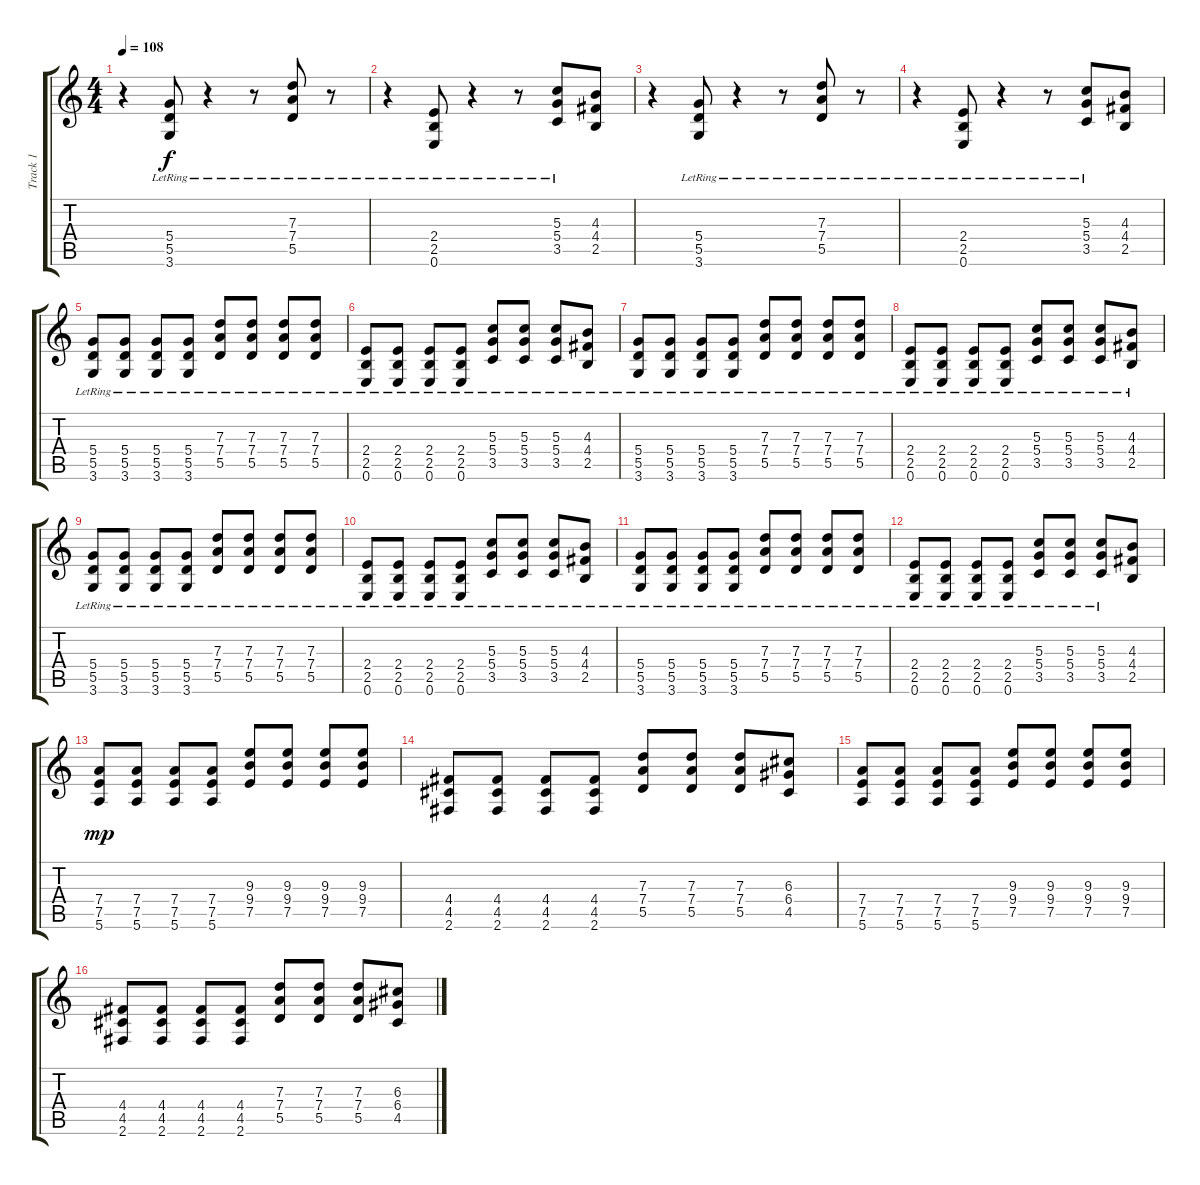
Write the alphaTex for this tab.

\track ("Track 1" "Track 1") {instrument distortionguitar}
\staff {score tabs}
\tuning (E4 B3 G3 D3 A2 E2) {hide}
\ts (4 4)
\tempo 108
\clef g2
\ks c
r.4{dy f} (5.4{lr} 5.5 3.6).8 r.4 r.8 (7.3 7.4{lr} 5.5).8 r.8 |
r.4 (2.4{lr} 2.5 0.6).8 r.4 r.8 (5.3 5.4{lr} 3.5).8 (4.3 4.4 2.5).8 |
r.4 (5.4{lr} 5.5 3.6).8 r.4 r.8 (7.3 7.4{lr} 5.5).8 r.8 |
r.4 (2.4{lr} 2.5 0.6).8 r.4 r.8 (5.3 5.4{lr} 3.5).8 (4.3 4.4 2.5).8 |
(5.4{lr} 5.5 3.6).8 (5.4{lr} 5.5 3.6).8 (5.4{lr} 5.5 3.6).8 (5.4{lr} 5.5 3.6).8 (7.3 7.4{lr} 5.5).8 (7.3 7.4{lr} 5.5).8 (7.3 7.4{lr} 5.5).8 (7.3 7.4{lr} 5.5).8 |
(2.4{lr} 2.5 0.6).8 (2.4{lr} 2.5 0.6).8 (2.4{lr} 2.5 0.6).8 (2.4{lr} 2.5 0.6).8 (5.3 5.4{lr} 3.5).8 (5.3 5.4{lr} 3.5).8 (5.3 5.4{lr} 3.5).8 (4.3 4.4{lr} 2.5).8 |
(5.4{lr} 5.5 3.6).8 (5.4{lr} 5.5 3.6).8 (5.4{lr} 5.5 3.6).8 (5.4{lr} 5.5 3.6).8 (7.3 7.4{lr} 5.5).8 (7.3 7.4{lr} 5.5).8 (7.3 7.4{lr} 5.5).8 (7.3 7.4{lr} 5.5).8 |
(2.4{lr} 2.5 0.6).8 (2.4{lr} 2.5 0.6).8 (2.4{lr} 2.5 0.6).8 (2.4{lr} 2.5 0.6).8 (5.3 5.4{lr} 3.5).8 (5.3 5.4{lr} 3.5).8 (5.3 5.4{lr} 3.5).8 (4.3 4.4{lr} 2.5).8 |
(5.4{lr} 5.5 3.6).8 (5.4{lr} 5.5 3.6).8 (5.4{lr} 5.5 3.6).8 (5.4{lr} 5.5 3.6).8 (7.3 7.4{lr} 5.5).8 (7.3 7.4{lr} 5.5).8 (7.3 7.4{lr} 5.5).8 (7.3 7.4{lr} 5.5).8 |
(2.4{lr} 2.5 0.6).8 (2.4{lr} 2.5 0.6).8 (2.4{lr} 2.5 0.6).8 (2.4{lr} 2.5 0.6).8 (5.3 5.4{lr} 3.5).8 (5.3 5.4{lr} 3.5).8 (5.3 5.4{lr} 3.5).8 (4.3 4.4{lr} 2.5).8 |
(5.4{lr} 5.5 3.6).8 (5.4{lr} 5.5 3.6).8 (5.4{lr} 5.5 3.6).8 (5.4{lr} 5.5 3.6).8 (7.3 7.4{lr} 5.5).8 (7.3 7.4{lr} 5.5).8 (7.3 7.4{lr} 5.5).8 (7.3 7.4{lr} 5.5).8 |
(2.4{lr} 2.5 0.6).8 (2.4{lr} 2.5 0.6).8 (2.4{lr} 2.5 0.6).8 (2.4{lr} 2.5 0.6).8 (5.3 5.4{lr} 3.5).8 (5.3 5.4{lr} 3.5).8 (5.3 5.4{lr} 3.5).8 (4.3 4.4 2.5).8 |
(7.4 7.5 5.6).8{dy mp} (7.4 7.5 5.6).8 (7.4 7.5 5.6).8 (7.4 7.5 5.6).8 (9.3 9.4 7.5).8 (9.3 9.4 7.5).8 (9.3 9.4 7.5).8 (9.3 9.4 7.5).8 |
(4.4 4.5 2.6).8 (4.4 4.5 2.6).8 (4.4 4.5 2.6).8 (4.4 4.5 2.6).8 (7.3 7.4 5.5).8 (7.3 7.4 5.5).8 (7.3 7.4 5.5).8 (6.3 6.4 4.5).8 |
(7.4 7.5 5.6).8 (7.4 7.5 5.6).8 (7.4 7.5 5.6).8 (7.4 7.5 5.6).8 (9.3 9.4 7.5).8 (9.3 9.4 7.5).8 (9.3 9.4 7.5).8 (9.3 9.4 7.5).8 |
(4.4 4.5 2.6).8 (4.4 4.5 2.6).8 (4.4 4.5 2.6).8 (4.4 4.5 2.6).8 (7.3 7.4 5.5).8 (7.3 7.4 5.5).8 (7.3 7.4 5.5).8 (6.3 6.4 4.5).8
